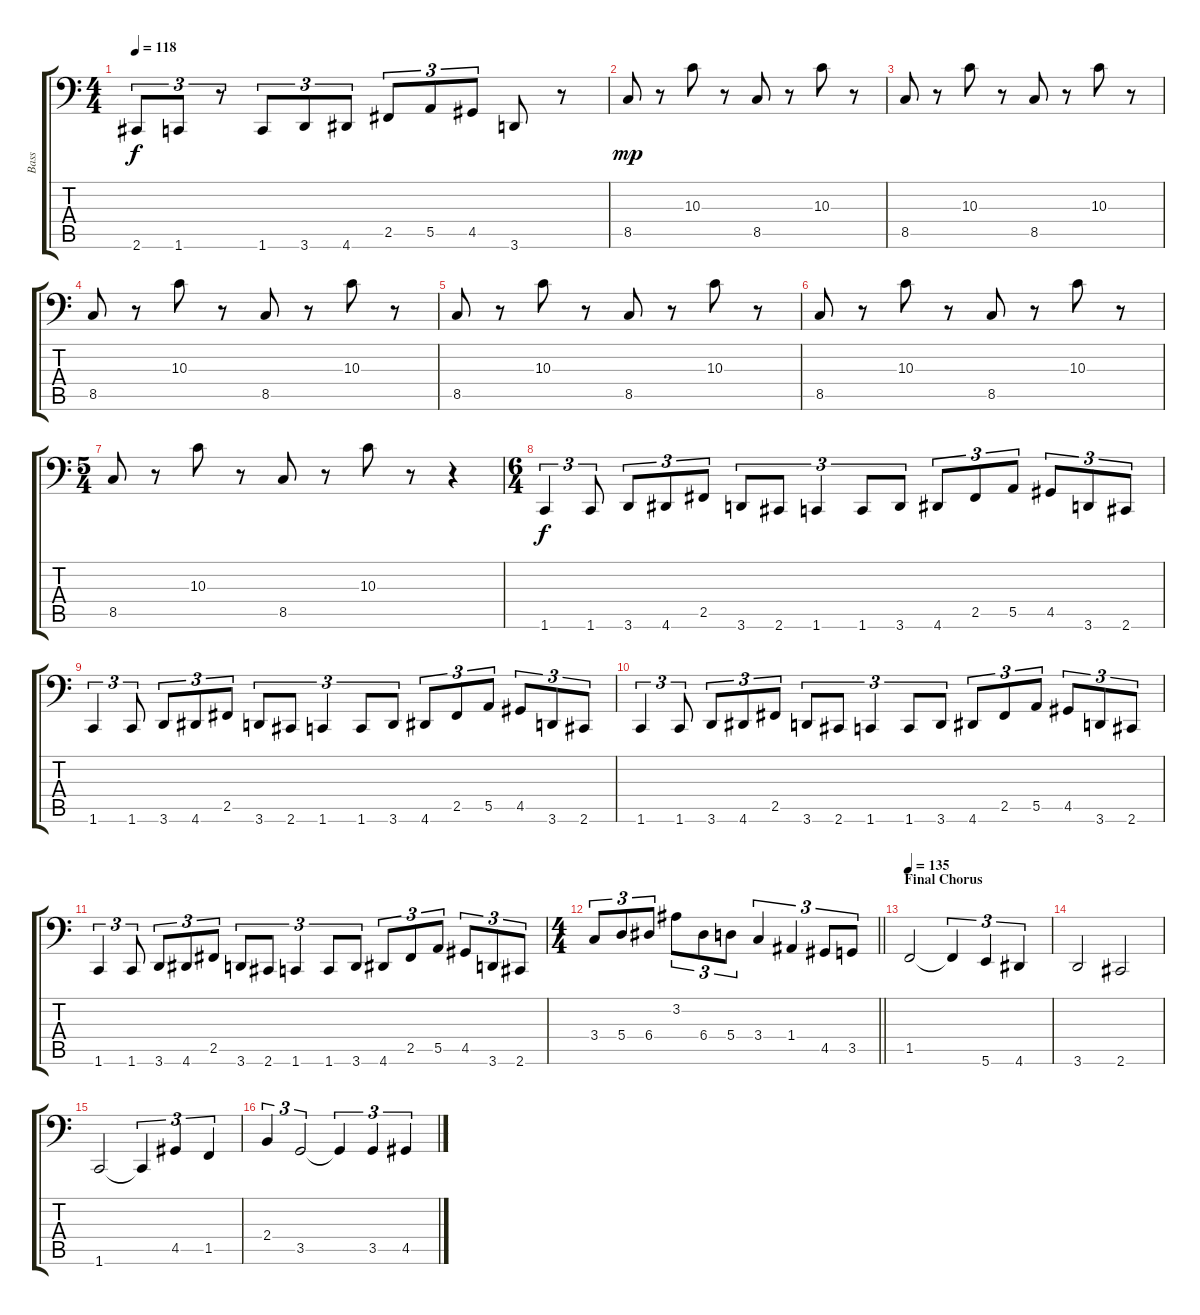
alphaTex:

\track ("Bass" "Bass") {instrument electricbassfinger}
\staff {score tabs}
\tuning (C3 G2 D2 A1 E1 B0) {hide}
\ts (4 4)
\tempo 118
\clef f4
\ks c
2.6.8{tu (3 2) dy f} 1.6.8{tu (3 2)} r.8{tu (3 2)} 1.6.8{tu (3 2)} 3.6.8{tu (3 2)} 4.6.8{tu (3 2)} 2.5.8{tu (3 2)} 5.5.8{tu (3 2)} 4.5.8{tu (3 2)} 3.6.8 r.8 |
8.5.8{dy mp} r.8 10.3.8 r.8 8.5.8 r.8 10.3.8 r.8 |
8.5.8 r.8 10.3.8 r.8 8.5.8 r.8 10.3.8 r.8 |
8.5.8 r.8 10.3.8 r.8 8.5.8 r.8 10.3.8 r.8 |
8.5.8 r.8 10.3.8 r.8 8.5.8 r.8 10.3.8 r.8 |
8.5.8 r.8 10.3.8 r.8 8.5.8 r.8 10.3.8 r.8 |
\ts (5 4)
8.5.8 r.8 10.3.8 r.8 8.5.8 r.8 10.3.8 r.8 r.4 |
\ts (6 4)
1.6.4{tu (3 2) dy f} 1.6.8{tu (3 2)} 3.6.8{tu (3 2)} 4.6.8{tu (3 2)} 2.5.8{tu (3 2)} 3.6.8{tu (3 2)} 2.6.8{tu (3 2)} 1.6.4{tu (3 2)} 1.6.8{tu (3 2)} 3.6.8{tu (3 2)} 4.6.8{tu (3 2)} 2.5.8{tu (3 2)} 5.5.8{tu (3 2)} 4.5.8{tu (3 2)} 3.6.8{tu (3 2)} 2.6.8{tu (3 2)} |
1.6.4{tu (3 2)} 1.6.8{tu (3 2)} 3.6.8{tu (3 2)} 4.6.8{tu (3 2)} 2.5.8{tu (3 2)} 3.6.8{tu (3 2)} 2.6.8{tu (3 2)} 1.6.4{tu (3 2)} 1.6.8{tu (3 2)} 3.6.8{tu (3 2)} 4.6.8{tu (3 2)} 2.5.8{tu (3 2)} 5.5.8{tu (3 2)} 4.5.8{tu (3 2)} 3.6.8{tu (3 2)} 2.6.8{tu (3 2)} |
1.6.4{tu (3 2)} 1.6.8{tu (3 2)} 3.6.8{tu (3 2)} 4.6.8{tu (3 2)} 2.5.8{tu (3 2)} 3.6.8{tu (3 2)} 2.6.8{tu (3 2)} 1.6.4{tu (3 2)} 1.6.8{tu (3 2)} 3.6.8{tu (3 2)} 4.6.8{tu (3 2)} 2.5.8{tu (3 2)} 5.5.8{tu (3 2)} 4.5.8{tu (3 2)} 3.6.8{tu (3 2)} 2.6.8{tu (3 2)} |
1.6.4{tu (3 2)} 1.6.8{tu (3 2)} 3.6.8{tu (3 2)} 4.6.8{tu (3 2)} 2.5.8{tu (3 2)} 3.6.8{tu (3 2)} 2.6.8{tu (3 2)} 1.6.4{tu (3 2)} 1.6.8{tu (3 2)} 3.6.8{tu (3 2)} 4.6.8{tu (3 2)} 2.5.8{tu (3 2)} 5.5.8{tu (3 2)} 4.5.8{tu (3 2)} 3.6.8{tu (3 2)} 2.6.8{tu (3 2)} |
\ts (4 4)
\barLineRight lightlight
3.4.8{tu (3 2)} 5.4.8{tu (3 2)} 6.4.8{tu (3 2)} 3.2.8{tu (3 2)} 6.4.8{tu (3 2)} 5.4.8{tu (3 2)} 3.4.4{tu (3 2)} 1.4.4{tu (3 2)} 4.5.8{tu (3 2)} 3.5.8{tu (3 2)} |
\section ("" "Final Chorus")
\tempo 135
1.5.2 1.5{t}.4{tu (3 2)} 5.6.4{tu (3 2)} 4.6.4{tu (3 2)} |
3.6.2 2.6.2 |
1.6.2 1.6{t}.4{tu (3 2)} 4.5.4{tu (3 2)} 1.5.4{tu (3 2)} |
2.4.4{tu (3 2)} 3.5.2{tu (3 2)} 3.5{t}.4{tu (3 2)} 3.5.4{tu (3 2)} 4.5.4{tu (3 2)}
